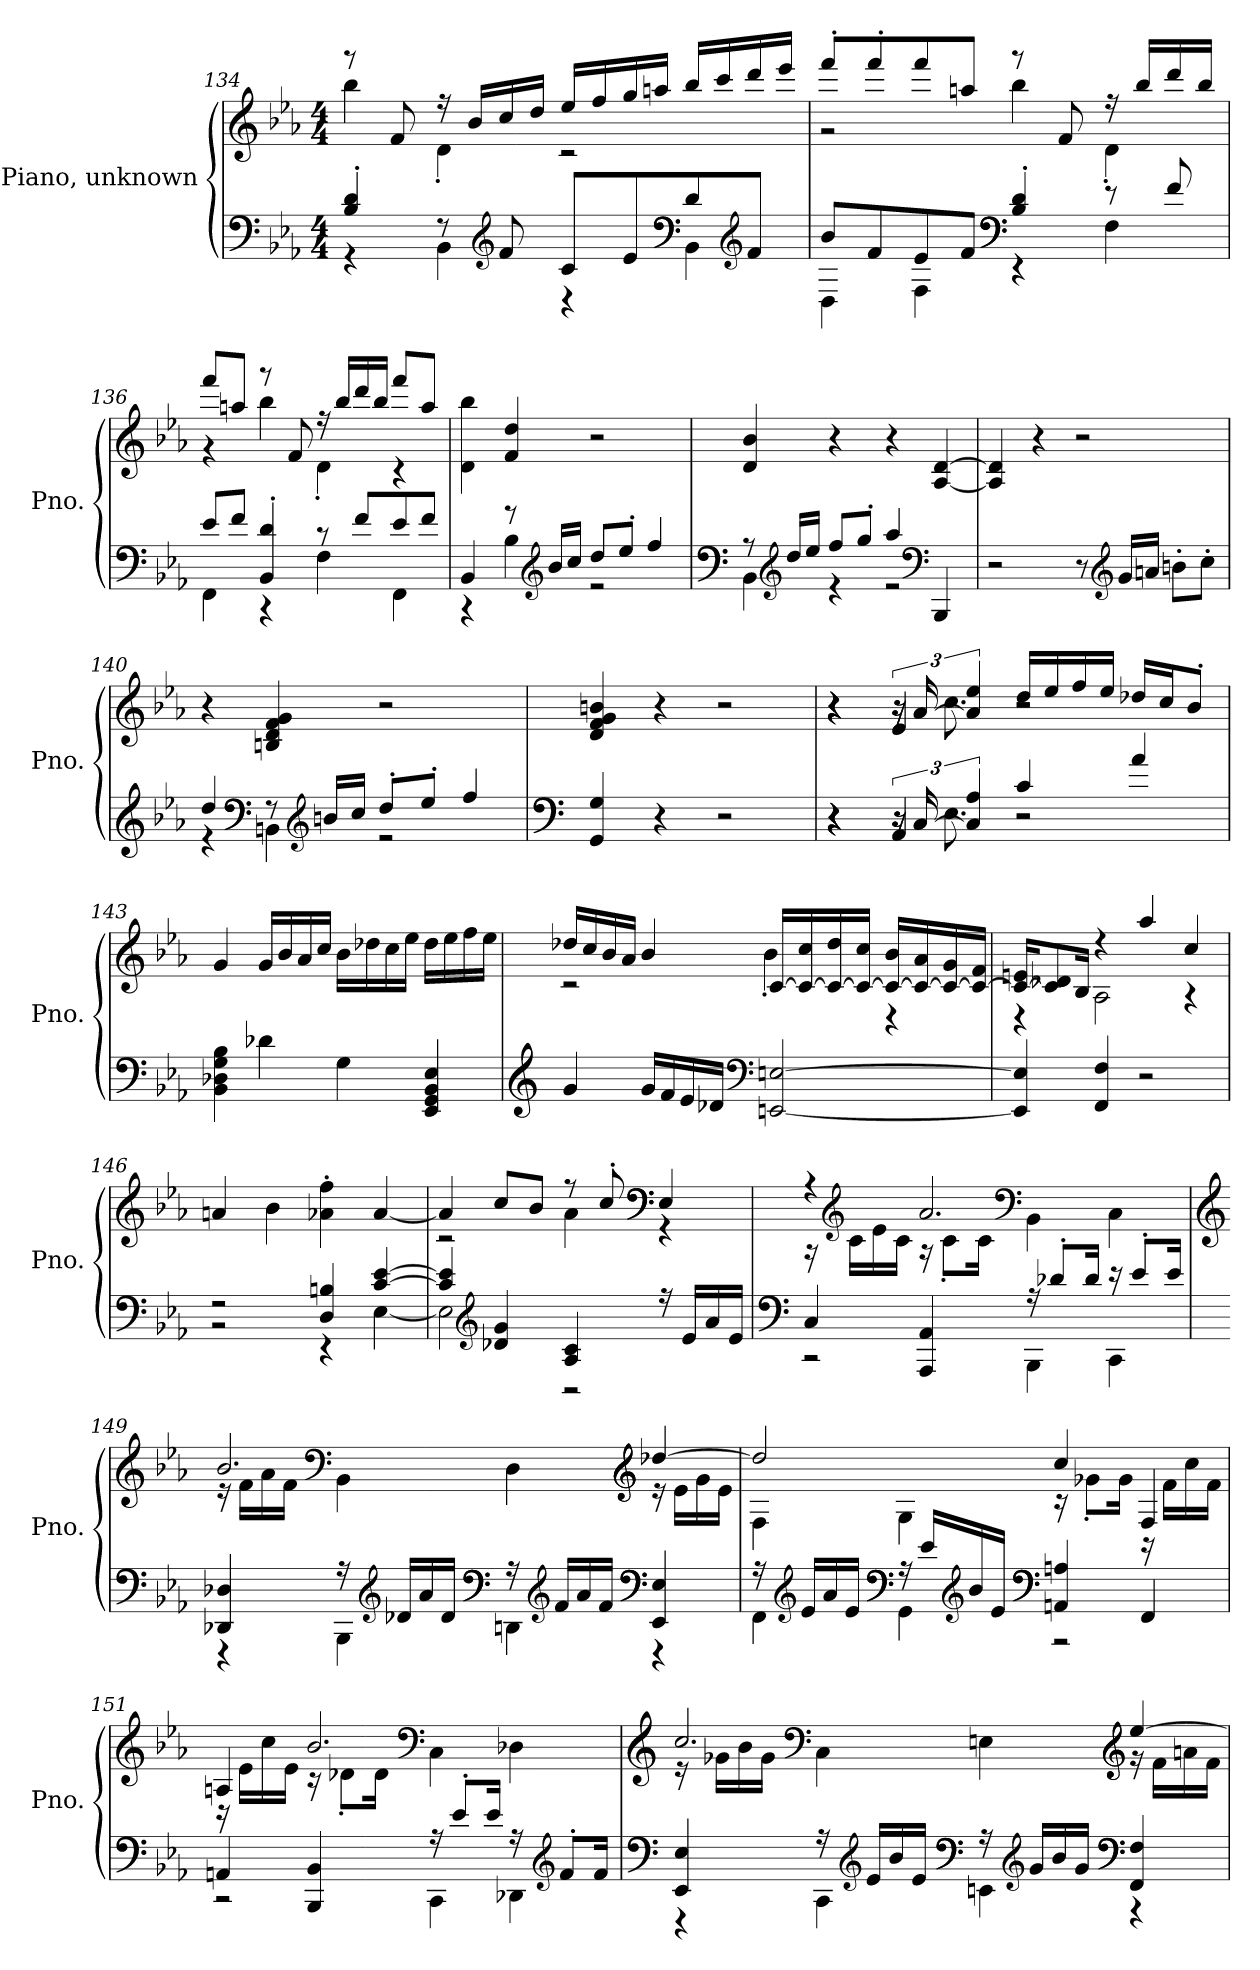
**kern	**kern
*part1	*part1
*staff2	*staff1
*I"Piano, unknown	*
*I'Pno.	*
!!LO:PB:g=z
*clefF4	*clefG2
*k[b-e-a-]	*k[b-e-a-]
*M4/4	*M4/4
=134	=134
*^	*^
4B-/' 4d/'	4r	8r	4bb-\
.	.	8f/	.
8r	4BB-\	16r	4d'\
.	.	16b-/LL	.
*clefG2	*	*	*
8f/	.	16cc/	.
.	.	16dd/JJ	.
8c/L	4r	16ee-/LL	2r
.	.	16ff/	.
8e-/	.	16gg/	.
.	.	16aan/JJ	.
*clefF4	*	*	*
8d/	4BB-\	16bb-/LL	.
.	.	16ccc/	.
*clefG2	*	*	*
8f/J	.	16ddd/	.
.	.	16eee-/JJ	.
=135	=135	=135	=135
8b-/L	4D\	8fff'/L	2r
8f/	.	8fff'/	.
8e-/	4F\	8fff/	.
8f/J	.	8aan/J	.
*clefF4	*	*	*
4B-/' 4d/'	4r	8r	4bb-\
.	.	8f/	.
8r	4F\	16r	4d'\
.	.	16bb-/LL	.
8f/	.	16ddd/	.
.	.	16bb-/JJ	.
!!LO:LB:g=z	!!
=136	=136	=136	=136
8e-/L	4FF\	8fff/L	4r
8f/J	.	8aan/J	.
4BB-/' 4d/'	4r	8r	4bb-\
.	.	8f/	.
8r	4F\	16r	4d'\
.	.	16bb-/LL	.
8f/L	.	16ddd/	.
.	.	16bb-/JJ	.
8e-/	4FF\	8fff/L	4r
8f/J	.	8aa/J	.
*	*	*v	*v
=137	=137	=137
4BB-/	4r	4d\ 4bb-\
8r	4B-\	4f/ 4dd/
*clefG2	*	*
16b-/LL	.	.
16cc/JJ	.	.
8dd/L	2r	2r
8ee-'/J	.	.
4ff/	.	.
=138	=138	=138
*clefF4	*	*
8r	4BB-\	4d/ 4b-/
*clefG2	*	*
16dd/LL	.	.
16ee-/JJ	.	.
8ff/L	4r	4r
8gg'/J	.	.
4aa-/	2r	4r
*clefF4	*	*
4BBB-/	.	[4A-/ [4d/
*v	*v	*
!!LO:LB:g=z
=139	=139
2r	4A-/] 4d/]
.	4r
8r	2r
*clefG2	*
16g/LL	.
16an/JJ	.
8bn'\L	.
8cc'\J	.
=140	=140
*^	*
4dd/	4r	4r
*clefF4	*	*
8r	4BBn\	4Bn/ 4d/ 4f/ 4g/
*clefG2	*	*
16bn/LL	.	.
16cc/JJ	.	.
8dd'/L	2r	2r
8ee-'/J	.	.
4ff/	.	.
*v	*v	*
=141	=141
*clefF4	*
4GG/ 4G/	4d/ 4f/ 4g/ 4bn/
4r	4r
2r	2r
=142	=142
*^	*^
*	*^	*	*^
4r	4r	4r	4r	4r	4r
24r	16r	4AA-/	24r	16r	4e-/
[24C/	.	.	[24a-/	.	.
.	8.E-\	.	.	8.cc\	.
6C/] 6A-/	.	.	6a-/] 6ee-/	.	.
4c/	2r	2r	16dd/LL	2r	2r
.	.	.	16ee-/	.	.
.	.	.	16ff/	.	.
.	.	.	16ee-/JJ	.	.
4a-/	.	.	16dd-X/LL	.	.
.	.	.	16cc/J	.	.
.	.	.	8b-'/J	.	.
*v	*v	*v	*	*	*
*	*v	*v	*v
!!LO:LB:g=z
=143	=143
4BB-\ 4D-X\ 4G\ 4B-\	4g/
4d-X\	16g/LL
.	16b-/
.	16a-/
.	16cc/JJ
4G\	16b-\LL
.	16dd-X\
.	16cc\
.	16ee-\JJ
4EE-/ 4GG/ 4BB-/ 4E-/	16dd-\LL
.	16ee-\
.	16ff\
.	16ee-\JJ
=144	=144
*clefG2	*
*	*^
4g/	16dd-X/LL	2r
.	16cc/	.
.	16b-/	.
.	16a-/JJ	.
16g/LL	4b-/	.
16f/	.	.
16e-/	.	.
16d-X/JJ	.	.
*clefF4	*	*
[2EEn/ [2En/	[16c/LL	4b-'\
.	16c/_ 16cc/	.
.	16c/_ 16dd-/	.
.	16c/_ 16cc/JJ	.
.	16c/_ 16b-/LL	4r
.	16c/_ 16a-/	.
.	16c/_ 16g/	.
.	16c/_ 16f/JJ	.
!!LO:LB:g=z	!!
=145	=145	=145
4EE/] 4E/]	16c/_ 16en/KL	4r
.	8c/] 8d-X/	.
.	16B-/Jk	.
4FF/ 4F/	4r	2A-\
2r	4aa-/	.
.	4cc/	4r
*	*v	*v
=146	=146
*^	*
2r	2r	4an/
.	.	4b-\
4D/ 4Bn/	4r	4a-X\' 4ff\'
[4c/ [4e-/	[4E-\	[4a-/
=147	=147	=147
*	*	*^
4c/] 4e-/]	2E-\]	4a-/]	2r
*clefG2	*	*	*
4d-X/ 4g/	.	8cc/L	.
.	.	8b-/J	.
4A-/ 4c/	2r	8r	4a-\
.	.	8cc'/	.
*	*	*clefF4	*
16r	.	4E-/	4r
16e-/LL	.	.	.
16a-/	.	.	.
16e-/JJ	.	.	.
!!LO:LB:g=z	!!
=148	=148	=148	=148
*clefF4	*	*	*
4C/	2r	4r	16r
*	*	*clefG2	*
.	.	.	16c\LL
.	.	.	16e-\
.	.	.	16c\JJ
4AAA-/ 4AA-/	.	2.a-/	16r
.	.	.	8c'\L
.	.	.	16c\Jk
*	*	*clefF4	*
16r	4BBB-\	.	4BB-\
8d-X'/L	.	.	.
16d-/Jk	.	.	.
16r	4CC\	.	4C\
8e-'/L	.	.	.
16e-/Jk	.	.	.
!!LO:PB:g=z	!!
=149	=149	=149	=149
*	*	*clefG2	*
4DD-X/ 4D-X/	4r	2.b-/	16r
.	.	.	16f\LL
.	.	.	16a-\
.	.	.	16f\JJ
*	*	*clefF4	*
16r	4BBB-\	.	4BB-\
*clefG2	*	*	*
16d-X/LL	.	.	.
16a-/	.	.	.
16d-/JJ	.	.	.
*clefF4	*	*	*
16r	4DDn\	.	4D\
*clefG2	*	*	*
16f/LL	.	.	.
16a-/	.	.	.
16f/JJ	.	.	.
*clefF4	*	*clefG2	*
4EE-/ 4E-/	4r	[4dd-X/	16r
.	.	.	16e-\LL
.	.	.	16g\
.	.	.	16e-\JJ
!!LO:LB:g=z	!!
=150	=150	=150	=150
16r	4FF\	2dd-/]	4F\
*clefG2	*	*	*
16e-/LL	.	.	.
16a-/	.	.	.
16e-/JJ	.	.	.
*clefF4	*	*	*
16r	4GG\	.	4G\
16e-/LL	.	.	.
*clefG2	*	*	*
16b-/	.	.	.
16e-/JJ	.	.	.
*clefF4	*	*	*
4AAn/ 4An/	2r	4cc/	16r
.	.	.	8g-X'\L
.	.	.	16g-\Jk
4FF/	.	4F/	16r
.	.	.	16f\LL
.	.	.	16cc\
.	.	.	16f\JJ
=151	=151	=151	=151
4AAn/	2r	4An/	16r
.	.	.	16e-\LL
.	.	.	16cc\
.	.	.	16e-\JJ
4BBB-/ 4BB-/	.	2.b-/	16r
.	.	.	8d-X'\L
.	.	.	16d-\Jk
*	*	*clefF4	*
16r	4CC\	.	4C\
8e-'/L	.	.	.
16e-/Jk	.	.	.
16r	4DD-X\	.	4D-X\
*clefG2	*	*	*
8f'/L	.	.	.
16f/Jk	.	.	.
!!LO:LB:g=z	!!
=152	=152	=152	=152
*clefF4	*	*clefG2	*
4EE-/ 4E-/	4r	2.cc/	16r
.	.	.	16g-X\LL
.	.	.	16b-\
.	.	.	16g-\JJ
*	*	*clefF4	*
16r	4CC\	.	4C\
*clefG2	*	*	*
16e-/LL	.	.	.
16b-/	.	.	.
16e-/JJ	.	.	.
*clefF4	*	*	*
16r	4EEn\	.	4En\
*clefG2	*	*	*
16g/LL	.	.	.
16b-/	.	.	.
16g/JJ	.	.	.
*clefF4	*	*clefG2	*
4FF/ 4F/	4r	[4ee-/	16r
.	.	.	16f\LL
.	.	.	16an\
.	.	.	16f\JJ
*v	*v	*	*
*	*v	*v
=	=
*-	*-
